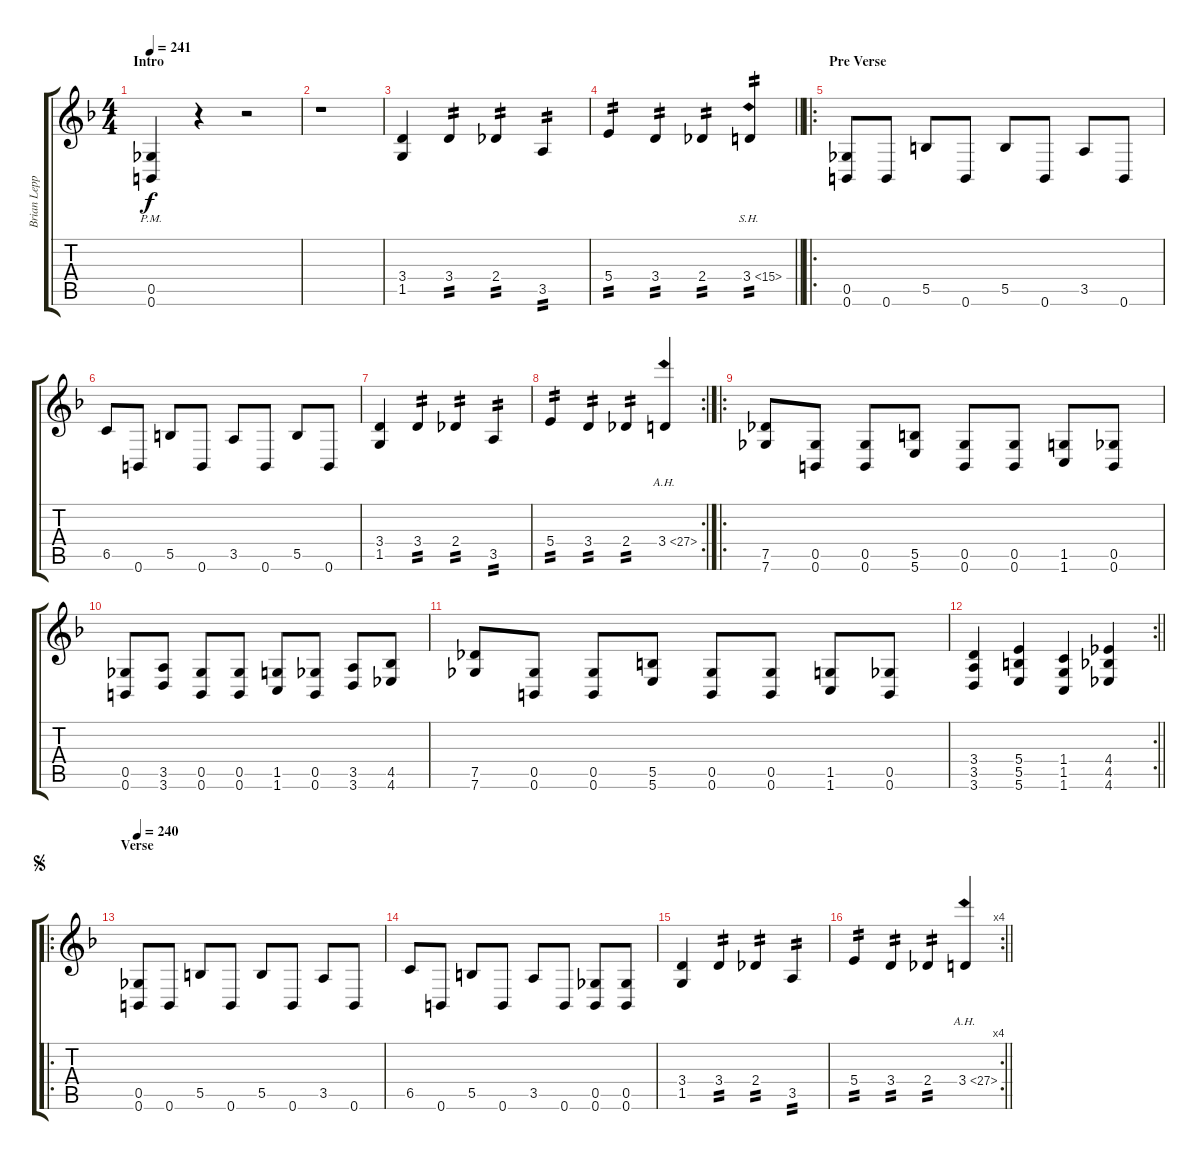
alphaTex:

\track ("Brian Leppke" "Brian Lepp") {instrument distortionguitar}
\staff {score tabs}
\tuning (Db4 Ab3 E3 B2 Gb2 B1) {hide}
\ts (4 4)
\section ("" "Intro")
\tempo 241
\clef g2
\ks f
(0.5{pm} 0.6{pm}).4{dy f instrument distortionguitar} r.4 r.2 |
r.1 |
(3.4 1.5).4 3.4.4{tp 2} 2.4.4{tp 2} 3.5.4{tp 2} |
\barLineRight lightlight
5.4.4{tp 2} 3.4.4{tp 2} 2.4.4{tp 2} 3.4{sh 12}.4{tp 2} |
\ro
\section ("" "Pre Verse")
(0.5 0.6).8 0.6.8 5.5.8 0.6.8 5.5.8 0.6.8 3.5.8 0.6.8 |
6.5.8 0.6.8 5.5.8 0.6.8 3.5.8 0.6.8 5.5.8 0.6.8 |
(3.4 1.5).4 3.4.4{tp 2} 2.4.4{tp 2} 3.5.4{tp 2} |
\rc 2
5.4.4{tp 2} 3.4.4{tp 2} 2.4.4{tp 2} 3.4{ah 24}.4 |
\ro
(7.5 7.6).8 (0.5 0.6).8 (0.5 0.6).8 (5.5 5.6).8 (0.5 0.6).8 (0.5 0.6).8 (1.5 1.6).8 (0.5 0.6).8 |
(0.5 0.6).8 (3.5 3.6).8 (0.5 0.6).8 (0.5 0.6).8 (1.5 1.6).8 (0.5 0.6).8 (3.5 3.6).8 (4.5 4.6).8 |
(7.5 7.6).8 (0.5 0.6).8 (0.5 0.6).8 (5.5 5.6).8 (0.5 0.6).8 (0.5 0.6).8 (1.5 1.6).8 (0.5 0.6).8 |
\rc 2
\barLineRight lightlight
(3.4 3.5 3.6).4 (5.4 5.5 5.6).4 (1.4 1.5 1.6).4 (4.4 4.5 4.6).4 |
\ro
\section ("" "Verse")
\jump segno
\tempo 240
(0.5 0.6).8 0.6.8 5.5.8 0.6.8 5.5.8 0.6.8 3.5.8 0.6.8 |
6.5.8 0.6.8 5.5.8 0.6.8 3.5.8 0.6.8 (0.5 0.6).8 (0.5 0.6).8 |
(3.4 1.5).4 3.4.4{tp 2} 2.4.4{tp 2} 3.5.4{tp 2} |
\rc 4
\barLineRight lightlight
5.4.4{tp 2} 3.4.4{tp 2} 2.4.4{tp 2} 3.4{ah 24}.4
